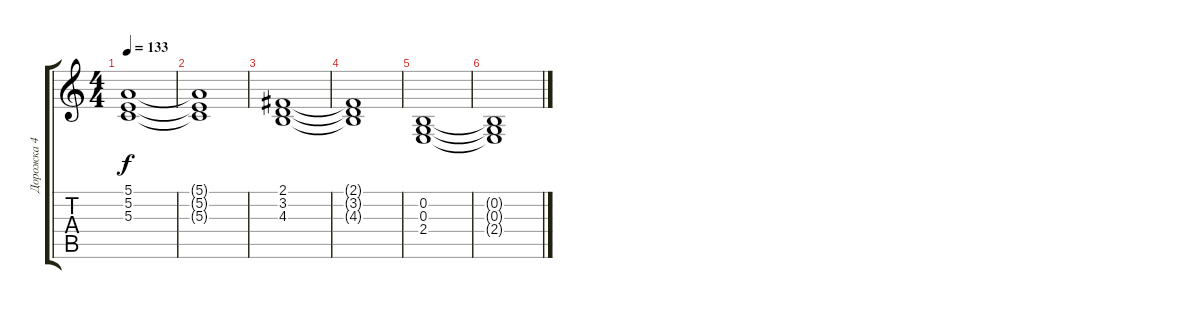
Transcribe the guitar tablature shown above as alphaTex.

\track ("Дорожка 4" "Дорожка 4") {instrument stringensemble2}
\staff {score tabs}
\tuning (E4 B3 G3 D3 A2 E2) {hide}
\ts (4 4)
\tempo 133
\clef g2
\ks c
(5.1 5.2 5.3).1{dy f} |
(5.1{t} 5.2{t} 5.3{t}).1 |
(2.1 3.2 4.3).1 |
(2.1{t} 3.2{t} 4.3{t}).1 |
(0.2 0.3 2.4).1 |
(0.2{t} 0.3{t} 2.4{t}).1
